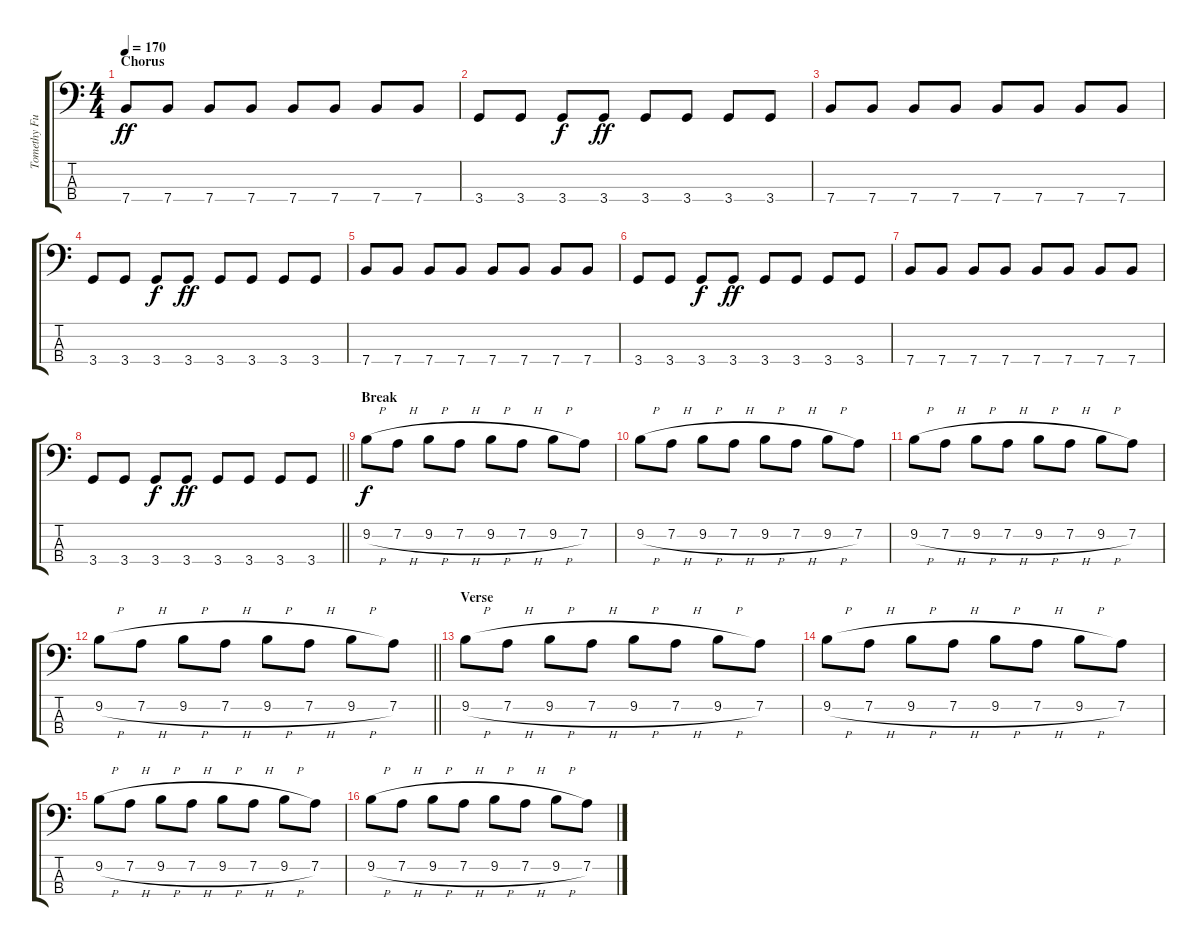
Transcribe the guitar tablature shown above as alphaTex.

\track ("Tomethy Furse" "Tomethy Fu") {instrument distortionguitar}
\staff {score tabs}
\tuning (G2 D2 A1 E1) {hide}
\ts (4 4)
\section ("" "Chorus")
\tempo 170
\clef f4
\ks c
7.4.8{dy ff} 7.4.8 7.4.8 7.4.8 7.4.8 7.4.8 7.4.8 7.4.8 |
3.4.8 3.4.8 3.4.8{dy f} 3.4.8{dy ff} 3.4.8 3.4.8 3.4.8 3.4.8 |
7.4.8 7.4.8 7.4.8 7.4.8 7.4.8 7.4.8 7.4.8 7.4.8 |
3.4.8 3.4.8 3.4.8{dy f} 3.4.8{dy ff} 3.4.8 3.4.8 3.4.8 3.4.8 |
7.4.8 7.4.8 7.4.8 7.4.8 7.4.8 7.4.8 7.4.8 7.4.8 |
3.4.8 3.4.8 3.4.8{dy f} 3.4.8{dy ff} 3.4.8 3.4.8 3.4.8 3.4.8 |
7.4.8 7.4.8 7.4.8 7.4.8 7.4.8 7.4.8 7.4.8 7.4.8 |
\barLineRight lightlight
3.4.8 3.4.8 3.4.8{dy f} 3.4.8{dy ff} 3.4.8 3.4.8 3.4.8 3.4.8 |
\section ("" "Break")
9.2{h}.8{dy f} 7.2{h}.8 9.2{h}.8 7.2{h}.8 9.2{h}.8 7.2{h}.8 9.2{h}.8 7.2.8 |
9.2{h}.8 7.2{h}.8 9.2{h}.8 7.2{h}.8 9.2{h}.8 7.2{h}.8 9.2{h}.8 7.2.8 |
9.2{h}.8 7.2{h}.8 9.2{h}.8 7.2{h}.8 9.2{h}.8 7.2{h}.8 9.2{h}.8 7.2.8 |
\barLineRight lightlight
9.2{h}.8 7.2{h}.8 9.2{h}.8 7.2{h}.8 9.2{h}.8 7.2{h}.8 9.2{h}.8 7.2.8 |
\section ("" "Verse")
9.2{h}.8 7.2{h}.8 9.2{h}.8 7.2{h}.8 9.2{h}.8 7.2{h}.8 9.2{h}.8 7.2.8 |
9.2{h}.8 7.2{h}.8 9.2{h}.8 7.2{h}.8 9.2{h}.8 7.2{h}.8 9.2{h}.8 7.2.8 |
9.2{h}.8 7.2{h}.8 9.2{h}.8 7.2{h}.8 9.2{h}.8 7.2{h}.8 9.2{h}.8 7.2.8 |
9.2{h}.8 7.2{h}.8 9.2{h}.8 7.2{h}.8 9.2{h}.8 7.2{h}.8 9.2{h}.8 7.2.8
